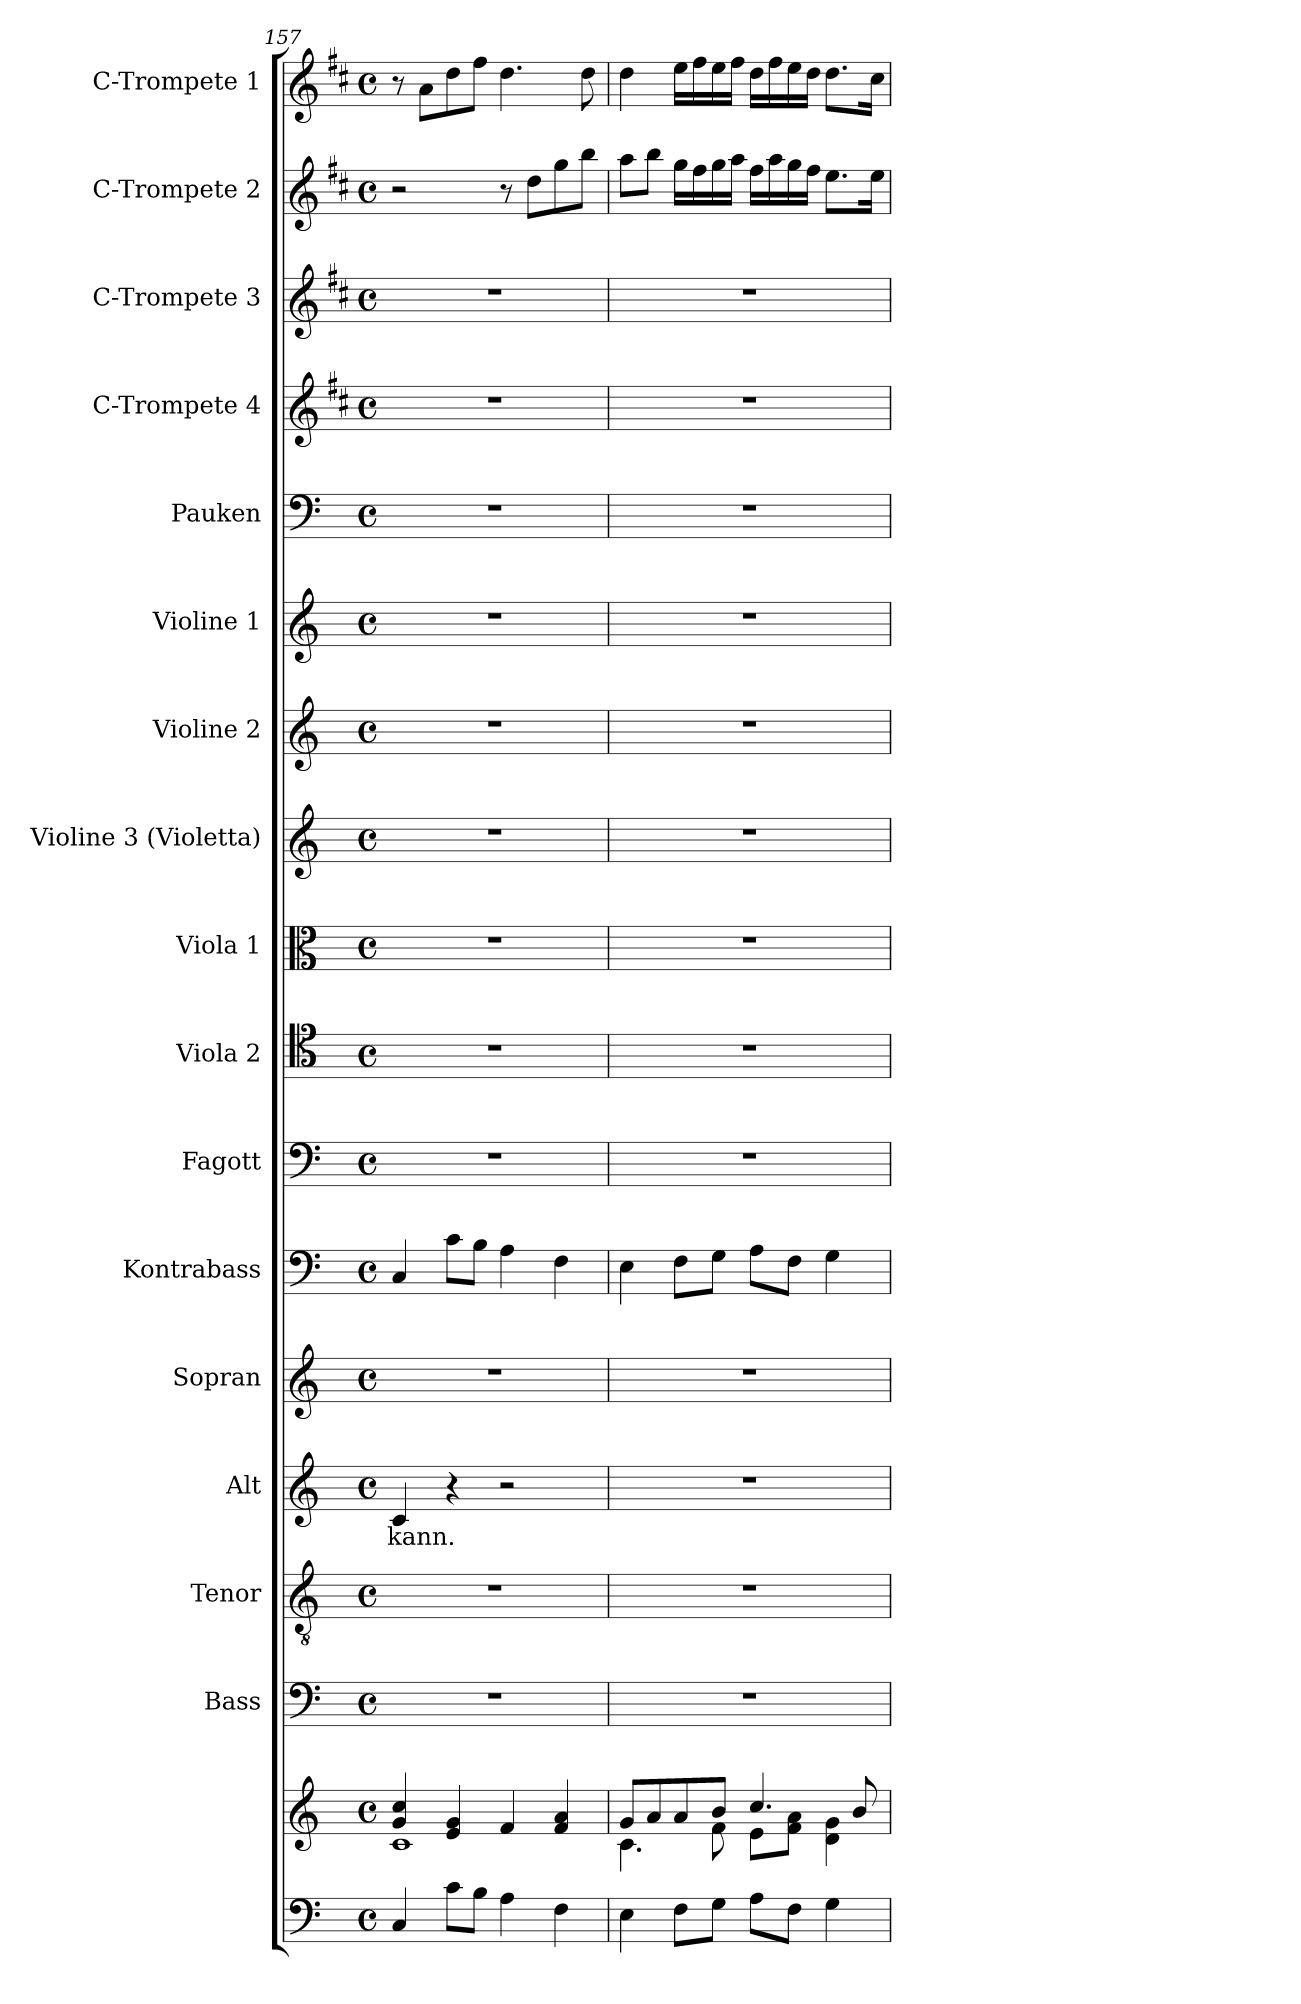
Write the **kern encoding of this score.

**kern	**kern	**kern	**kern	**kern	**text	**kern	**kern	**kern	**kern	**kern	**kern	**kern	**kern	**kern	**kern	**kern	**kern	**kern
*part17	*part17	*part16	*part15	*part14	*part14	*part13	*part12	*part11	*part10	*part9	*part8	*part7	*part6	*part5	*part4	*part3	*part2	*part1
*staff18	*staff17	*staff16	*staff15	*staff14	*staff14	*staff13	*staff12	*staff11	*staff10	*staff9	*staff8	*staff7	*staff6	*staff5	*staff4	*staff3	*staff2	*staff1
*	*	*I"Bass	*I"Tenor	*I"Alt	*	*I"Sopran	*I"Kontrabass	*I"Fagott	*I"Viola 2	*I"Viola 1	*I"Violine 3 (Violetta)	*I"Violine 2	*I"Violine 1	*I"Pauken	*I"C-Trompete 4	*I"C-Trompete 3	*I"C-Trompete 2	*I"C-Trompete 1
*	*	*I'B.	*I'T.	*I'A.	*	*I'S.	*I'Kb.	*I'Fg.	*I'Vla. 2	*I'Vla. 1	*I'Vl. 3	*I'Vl. 2	*I'Vl. 1	*I'Pk.	*I'C Trp. 4	*I'C Trp. 3	*I'C Trp. 2	*I'C Trp. 1
*clefF4	*clefG2	*clefF4	*clefGv2	*clefG2	*	*clefG2	*clefF4	*clefF4	*clefC4	*clefC3	*clefG2	*clefG2	*clefG2	*clefF4	*clefG2	*clefG2	*clefG2	*clefG2
*	*	*	*	*	*	*	*ITrd7c12	*	*	*	*	*	*	*	*ITrd1c2	*ITrd1c2	*ITrd1c2	*ITrd1c2
*k[]	*k[]	*k[]	*k[]	*k[]	*	*k[]	*k[]	*k[]	*k[]	*k[]	*k[]	*k[]	*k[]	*k[]	*k[]	*k[]	*k[]	*k[]
*C:	*C:	*C:	*C:	*C:	*	*C:	*C:	*C:	*C:	*C:	*C:	*C:	*C:	*C:	*C:	*C:	*C:	*C:
*M4/4	*M4/4	*M4/4	*M4/4	*M4/4	*	*M4/4	*M4/4	*M4/4	*M4/4	*M4/4	*M4/4	*M4/4	*M4/4	*M4/4	*M4/4	*M4/4	*M4/4	*M4/4
*met(c)	*met(c)	*met(c)	*met(c)	*met(c)	*	*met(c)	*met(c)	*met(c)	*met(c)	*met(c)	*met(c)	*met(c)	*met(c)	*met(c)	*met(c)	*met(c)	*met(c)	*met(c)
=157	=157	=157	=157	=157	=157	=157	=157	=157	=157	=157	=157	=157	=157	=157	=157	=157	=157	=157
*	*^	*	*	*	*	*	*	*	*	*	*	*	*	*	*	*	*	*
!	!	!	!	!	!	!LO:LY:b	!	!	!	!	!	!	!	!	!	!	!	!	!
4C/	4g/ 4cc/	1c	1r	1r	4c/	kann.	1r	4CC/	1r	1r	1r	1r	1r	1r	1r	1r	1r	2r	8r
.	.	.	.	.	.	.	.	.	.	.	.	.	.	.	.	.	.	.	8g\L
8c\L	4e/ 4g/	.	.	.	4r	.	.	8C\L	.	.	.	.	.	.	.	.	.	.	8cc\
8B\J	.	.	.	.	.	.	.	8BB\J	.	.	.	.	.	.	.	.	.	.	8ee\J
4A\	4f/	.	.	.	2r	.	.	4AA\	.	.	.	.	.	.	.	.	.	8r	4.cc\
.	.	.	.	.	.	.	.	.	.	.	.	.	.	.	.	.	.	8cc\L	.
4F\	4f/ 4a/	.	.	.	.	.	.	4FF\	.	.	.	.	.	.	.	.	.	8ff\	.
.	.	.	.	.	.	.	.	.	.	.	.	.	.	.	.	.	.	8aa\J	8cc\
=158	=158	=158	=158	=158	=158	=158	=158	=158	=158	=158	=158	=158	=158	=158	=158	=158	=158	=158	=158
4E\	8g/L	4.c\	1r	1r	1r	.	1r	4EE\	1r	1r	1r	1r	1r	1r	1r	1r	1r	8gg\L	4cc\
.	8a/	.	.	.	.	.	.	.	.	.	.	.	.	.	.	.	.	8aa\J	.
8F\L	8a/	.	.	.	.	.	.	8FF\L	.	.	.	.	.	.	.	.	.	16ff\LL	16dd\LL
.	.	.	.	.	.	.	.	.	.	.	.	.	.	.	.	.	.	16ee\	16ee\
8G\J	8b/J	8f\	.	.	.	.	.	8GG\J	.	.	.	.	.	.	.	.	.	16ff\	16dd\
.	.	.	.	.	.	.	.	.	.	.	.	.	.	.	.	.	.	16gg\JJ	16ee\JJ
8A\L	4.cc/	8e\L	.	.	.	.	.	8AA\L	.	.	.	.	.	.	.	.	.	16ee\LL	16cc\LL
.	.	.	.	.	.	.	.	.	.	.	.	.	.	.	.	.	.	16gg\	16ee\
8F\J	.	8f\ 8a\J	.	.	.	.	.	8FF\J	.	.	.	.	.	.	.	.	.	16ff\	16dd\
.	.	.	.	.	.	.	.	.	.	.	.	.	.	.	.	.	.	16ee\JJ	16cc\JJ
4G\	.	4d\ 4g\	.	.	.	.	.	4GG\	.	.	.	.	.	.	.	.	.	8.dd\L	8.cc\L
.	8b/	.	.	.	.	.	.	.	.	.	.	.	.	.	.	.	.	.	.
.	.	.	.	.	.	.	.	.	.	.	.	.	.	.	.	.	.	16dd\Jk	16b\Jk
*	*v	*v	*	*	*	*	*	*	*	*	*	*	*	*	*	*	*	*	*
=	=	=	=	=	=	=	=	=	=	=	=	=	=	=	=	=	=	=
*-	*-	*-	*-	*-	*-	*-	*-	*-	*-	*-	*-	*-	*-	*-	*-	*-	*-	*-
